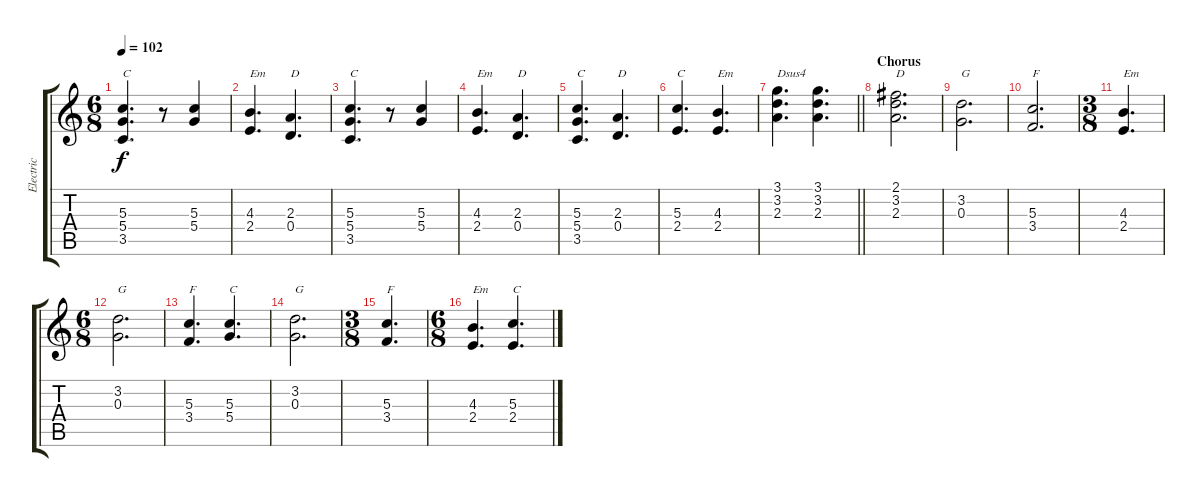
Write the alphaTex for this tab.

\track ("Electric" "Electric") {instrument overdrivenguitar}
\staff {score tabs}
\tuning (E4 B3 G3 D3 A2 E2) {hide}
\ts (6 8)
\tempo 102
\clef g2
\ks c
(5.3 5.4 3.5).4{d txt "C" dy f} r.8 (5.3 5.4).4 |
(4.3 2.4).4{d txt "Em"} (2.3 0.4).4{d txt "D"} |
(5.3 5.4 3.5).4{d txt "C"} r.8 (5.3 5.4).4 |
(4.3 2.4).4{d txt "Em"} (2.3 0.4).4{d txt "D"} |
(5.3 5.4 3.5).4{d txt "C"} (2.3 0.4).4{d txt "D"} |
(5.3 2.4).4{d txt "C"} (4.3 2.4).4{d txt "Em"} |
\barLineRight lightlight
(3.1 3.2 2.3).4{d txt "Dsus4"} (3.1 3.2 2.3).4{d} |
\section ("" "Chorus")
(2.1 3.2 2.3).2{d txt "D"} |
(3.2 0.3).2{d txt "G"} |
(5.3 3.4).2{d txt "F"} |
\ts (3 8)
(4.3 2.4).4{d txt "Em"} |
\ts (6 8)
(3.2 0.3).2{d txt "G"} |
(5.3 3.4).4{d txt "F"} (5.3 5.4).4{d txt "C"} |
(3.2 0.3).2{d txt "G"} |
\ts (3 8)
(5.3 3.4).4{d txt "F"} |
\ts (6 8)
(4.3 2.4).4{d txt "Em"} (5.3 2.4).4{d txt "C"}
